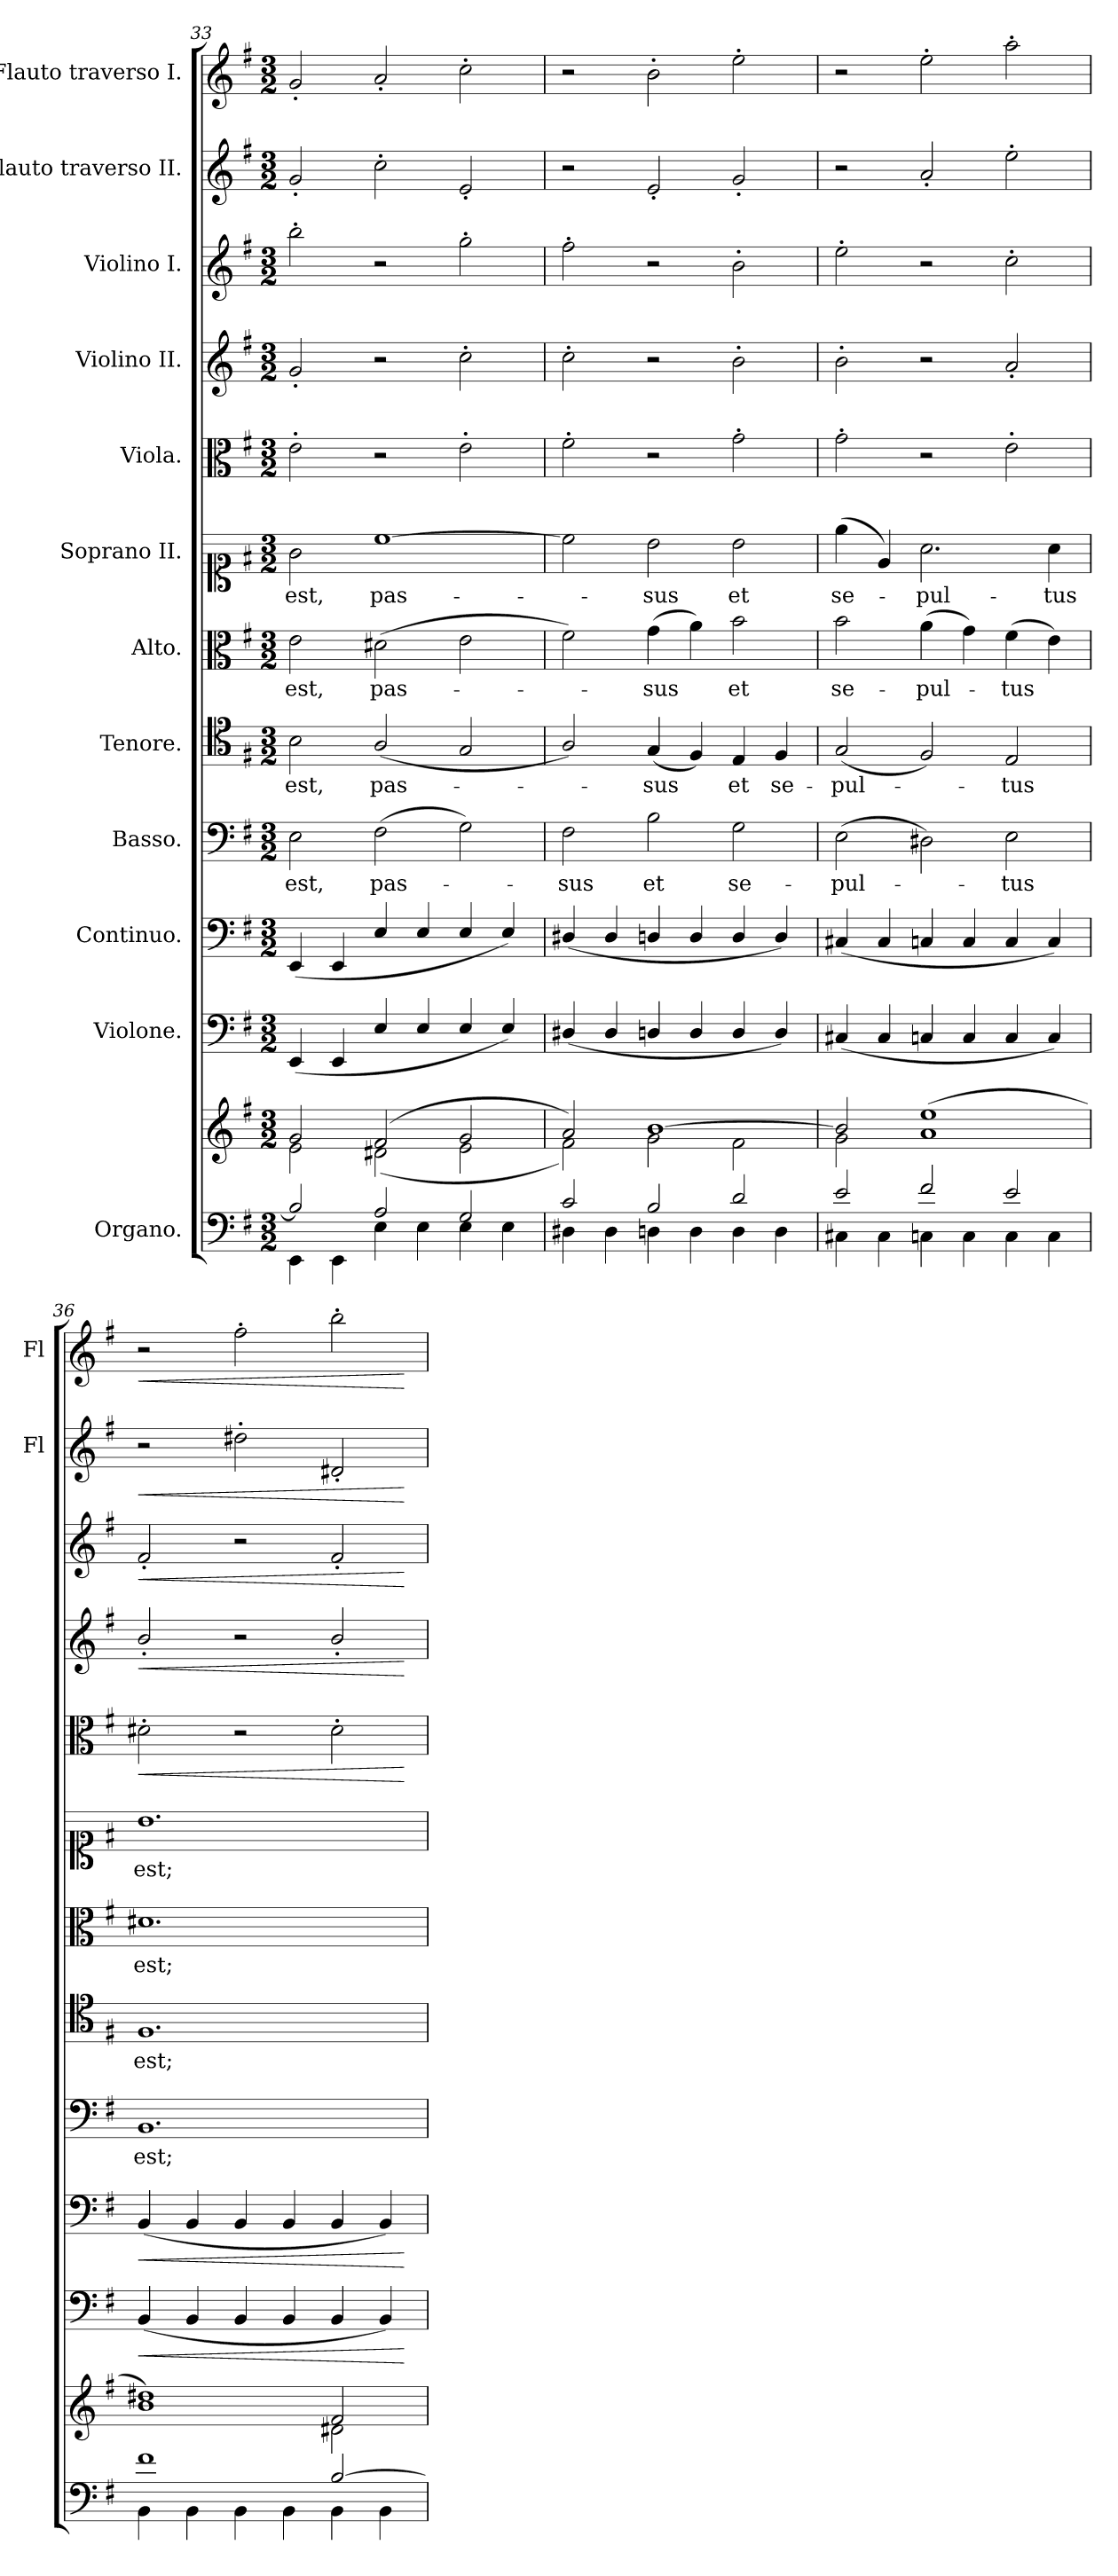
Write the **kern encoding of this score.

**kern	**kern	**text	**kern	**dynam	**kern	**dynam	**kern	**text	**kern	**text	**kern	**text	**kern	**text	**kern	**dynam	**kern	**dynam	**kern	**dynam	**kern	**dynam	**kern	**dynam
*part12	*part12	*part12	*part11	*part11	*part10	*part10	*part9	*part9	*part8	*part8	*part7	*part7	*part6	*part6	*part5	*part5	*part4	*part4	*part3	*part3	*part2	*part2	*part1	*part1
*staff13	*staff12	*staff12	*staff11	*staff11	*staff10	*staff10	*staff9	*staff9	*staff8	*staff8	*staff7	*staff7	*staff6	*staff6	*staff5	*staff5	*staff4	*staff4	*staff3	*staff3	*staff2	*staff2	*staff1	*staff1
*I"Organo.	*	*	*I"Violone.	*	*I"Continuo.	*	*I"Basso.	*	*I"Tenore.	*	*I"Alto.	*	*I"Soprano II.	*	*I"Viola.	*	*I"Violino II.	*	*I"Violino I.	*	*I"Flauto traverso II.	*	*I"Flauto traverso I.	*
*	*	*	*	*	*	*	*	*	*	*	*	*	*	*	*	*	*	*	*	*	*I'Fl	*	*I'Fl	*
*clefF4	*clefG2	*	*clefF4	*	*clefF4	*	*clefF4	*	*clefC4	*	*clefC3	*	*clefC1	*	*clefC3	*	*clefG2	*	*clefG2	*	*clefG2	*	*clefG2	*
*	*	*	*ITrd7c12	*	*	*	*	*	*	*	*	*	*	*	*	*	*	*	*	*	*	*	*	*
*k[f#]	*k[f#]	*	*k[f#]	*	*k[f#]	*	*k[f#]	*	*k[f#]	*	*k[f#]	*	*k[f#]	*	*k[f#]	*	*k[f#]	*	*k[f#]	*	*k[f#]	*	*k[f#]	*
*M3/2	*M3/2	*	*M3/2	*	*M3/2	*	*M3/2	*	*M3/2	*	*M3/2	*	*M3/2	*	*M3/2	*	*M3/2	*	*M3/2	*	*M3/2	*	*M3/2	*
=33	=33	=33	=33	=33	=33	=33	=33	=33	=33	=33	=33	=33	=33	=33	=33	=33	=33	=33	=33	=33	=33	=33	=33	=33
*^	*^	*	*	*	*	*	*	*	*	*	*	*	*	*	*	*	*	*	*	*	*	*	*	*
!	!	!	!	!	!	!	!	!	!	!LO:LY:b	!	!LO:LY:b	!	!LO:LY:b	!	!LO:LY:b	!	!	!	!	!	!	!	!	!	!
2B/]	4EE\	2g/	2e\	.	(4EEE/	.	(4EE/	.	2E\	est,	2B\	est,	2e\	est,	2g\	est,	2e'\	.	2g'/	.	2bb'\	.	2g'/	.	2g'/	.
.	4EE\	.	.	.	4EEE/	.	4EE/	.	.	.	.	.	.	.	.	.	.	.	.	.	.	.	.	.	.	.
!	!	!	!	!	!	!	!	!	!	!LO:LY:b	!	!LO:LY:b	!	!LO:LY:b	!	!LO:LY:b	!	!	!	!	!	!	!	!	!	!
2A/	4E\	(2f#/	(2d#X\	.	4EE/	.	4E/	.	(2F#\	pas-	(2A/	pas-	(2d#X\	pas-	[1cc	pas-	2r	.	2r	.	2r	.	2cc'\	.	2a'/	.
.	4E\	.	.	.	4EE/	.	4E/	.	.	.	.	.	.	.	.	.	.	.	.	.	.	.	.	.	.	.
2G/	4E\	2g/	2e\	.	4EE/	.	4E/	.	2G\)	.	2G/	.	2e\	.	.	.	2e'\	.	2cc'\	.	2gg'\	.	2e'/	.	2cc'\	.
.	4E\	.	.	.	4EE/)	.	4E/)	.	.	.	.	.	.	.	.	.	.	.	.	.	.	.	.	.	.	.
!!LO:LB:g=z
=34	=34	=34	=34	=34	=34	=34	=34	=34	=34	=34	=34	=34	=34	=34	=34	=34	=34	=34	=34	=34	=34	=34	=34	=34	=34	=34
!	!	!	!	!	!	!	!	!	!	!LO:LY:b	!	!	!	!	!	!	!	!	!	!	!	!	!	!	!	!
2c/	4D#X\	2a/)	2f#\)	.	(4DD#X/	.	(4D#X/	.	2F#\	sus	2A/)	.	2f#\)	.	2cc\]	.	2f#'\	.	2cc'\	.	2ff#'\	.	2r	.	2r	.
.	4D#\	.	.	.	4DD#/	.	4D#/	.	.	.	.	.	.	.	.	.	.	.	.	.	.	.	.	.	.	.
!	!	!	!	!	!	!	!	!	!	!LO:LY:b	!	!LO:LY:b	!	!LO:LY:b	!	!LO:LY:b	!	!	!	!	!	!	!	!	!	!
2B/	4Dn\	[1b	2g\	.	4DDn/	.	4Dn/	.	2B\	et	(4G/	sus	(4g\	sus	2b\	sus	2r	.	2r	.	2r	.	2e'/	.	2b'\	.
.	4D\	.	.	.	4DD/	.	4D/	.	.	.	4F#/)	.	4a\)	.	.	.	.	.	.	.	.	.	.	.	.	.
!	!	!	!	!	!	!	!	!	!	!LO:LY:b	!	!LO:LY:b	!	!LO:LY:b	!	!LO:LY:b	!	!	!	!	!	!	!	!	!	!
2d/	4D\	.	2f#\	.	4DD/	.	4D/	.	2G\	se-	4E/	et	2b\	et	2b\	et	2g'\	.	2b'\	.	2b'\	.	2g'/	.	2ee'\	.
!	!	!	!	!	!	!	!	!	!	!	!	!LO:LY:b	!	!	!	!	!	!	!	!	!	!	!	!	!	!
.	4D\	.	.	.	4DD/)	.	4D/)	.	.	.	4F#/	se-	.	.	.	.	.	.	.	.	.	.	.	.	.	.
=35	=35	=35	=35	=35	=35	=35	=35	=35	=35	=35	=35	=35	=35	=35	=35	=35	=35	=35	=35	=35	=35	=35	=35	=35	=35	=35
!	!	!	!	!	!	!	!	!	!	!LO:LY:b	!	!LO:LY:b	!	!LO:LY:b	!	!LO:LY:b	!	!	!	!	!	!	!	!	!	!
2e/	4C#X\	2b/]	2g\	.	(4CC#X/	.	(4C#X/	.	(2E\	-pul-	(2G/	-pul-	2b\	se-	(4ee\	se-	2g'\	.	2b'\	.	2ee'\	.	2r	.	2r	.
.	4C#\	.	.	.	4CC#/	.	4C#/	.	.	.	.	.	.	.	4e/)	.	.	.	.	.	.	.	.	.	.	.
!	!	!	!	!	!	!	!	!	!	!	!	!	!	!LO:LY:b	!	!LO:LY:b	!	!	!	!	!	!	!	!	!	!
2f#/	4Cn\	(1ee	1a	.	4CCn/	.	4Cn/	.	2D#X\)	.	2F#/)	.	(4a\	-pul-	2.a\	-pul-	2r	.	2r	.	2r	.	2a'/	.	2ee'\	.
.	4C\	.	.	.	4CC/	.	4C/	.	.	.	.	.	4g\)	.	.	.	.	.	.	.	.	.	.	.	.	.
!	!	!	!	!	!	!	!	!	!	!LO:LY:b	!	!LO:LY:b	!	!LO:LY:b	!	!	!	!	!	!	!	!	!	!	!	!
2e/	4C\	.	.	.	4CC/	.	4C/	.	2E\	-tus	2E/	-tus	(4f#\	-tus	.	.	2e'\	.	2a'/	.	2cc'\	.	2ee'\	.	2aa'\	.
!	!	!	!	!	!	!	!	!	!	!	!	!	!	!	!	!LO:LY:b	!	!	!	!	!	!	!	!	!	!
.	4C\	.	.	.	4CC/)	.	4C/)	.	.	.	.	.	4e\)	.	4a\	-tus	.	.	.	.	.	.	.	.	.	.
=36	=36	=36	=36	=36	=36	=36	=36	=36	=36	=36	=36	=36	=36	=36	=36	=36	=36	=36	=36	=36	=36	=36	=36	=36	=36	=36
!	!	!	!	!	!	!LO:HP:b	!	!LO:HP:b	!	!LO:LY:b	!	!LO:LY:b	!	!LO:LY:b	!	!LO:LY:b	!	!LO:HP:b	!	!LO:HP:b	!	!LO:HP:b	!	!LO:HP:b	!	!LO:HP:b
1f#	4BB\	1dd#X)	1b	.	(4BBB/	<	(4BB/	<	1.BB	est;	1.F#	est;	1.d#X	est;	1.b	est;	2d#X'\	<	2b'/	<	2f#'/	<	2r	<	2r	<
.	4BB\	.	.	.	4BBB/	.	4BB/	.	.	.	.	.	.	.	.	.	.	.	.	.	.	.	.	.	.	.
.	4BB\	.	.	.	4BBB/	.	4BB/	.	.	.	.	.	.	.	.	.	2r	.	2r	.	2r	.	2dd#X'\	.	2ff#'\	.
.	4BB\	.	.	.	4BBB/	.	4BB/	.	.	.	.	.	.	.	.	.	.	.	.	.	.	.	.	.	.	.
[2B/	4BB\	2f#/	2d#X\	.	4BBB/	.	4BB/	.	.	.	.	.	.	.	.	.	2d#'\	.	2b'/	.	2f#'/	.	2d#X'/	.	2bb'\	.
.	4BB\	.	.	.	4BBB/)	.	4BB/)	.	.	.	.	.	.	.	.	.	.	.	.	.	.	.	.	.	.	.
*v	*v	*	*	*	*	*	*	*	*	*	*	*	*	*	*	*	*	*	*	*	*	*	*	*	*	*
*	*v	*v	*	*	*	*	*	*	*	*	*	*	*	*	*	*	*	*	*	*	*	*	*	*	*
.	.	.	.	[	.	[	.	.	.	.	.	.	.	.	.	[	.	[	.	[	.	[	.	[
=	=	=	=	=	=	=	=	=	=	=	=	=	=	=	=	=	=	=	=	=	=	=	=	=
*-	*-	*-	*-	*-	*-	*-	*-	*-	*-	*-	*-	*-	*-	*-	*-	*-	*-	*-	*-	*-	*-	*-	*-	*-
